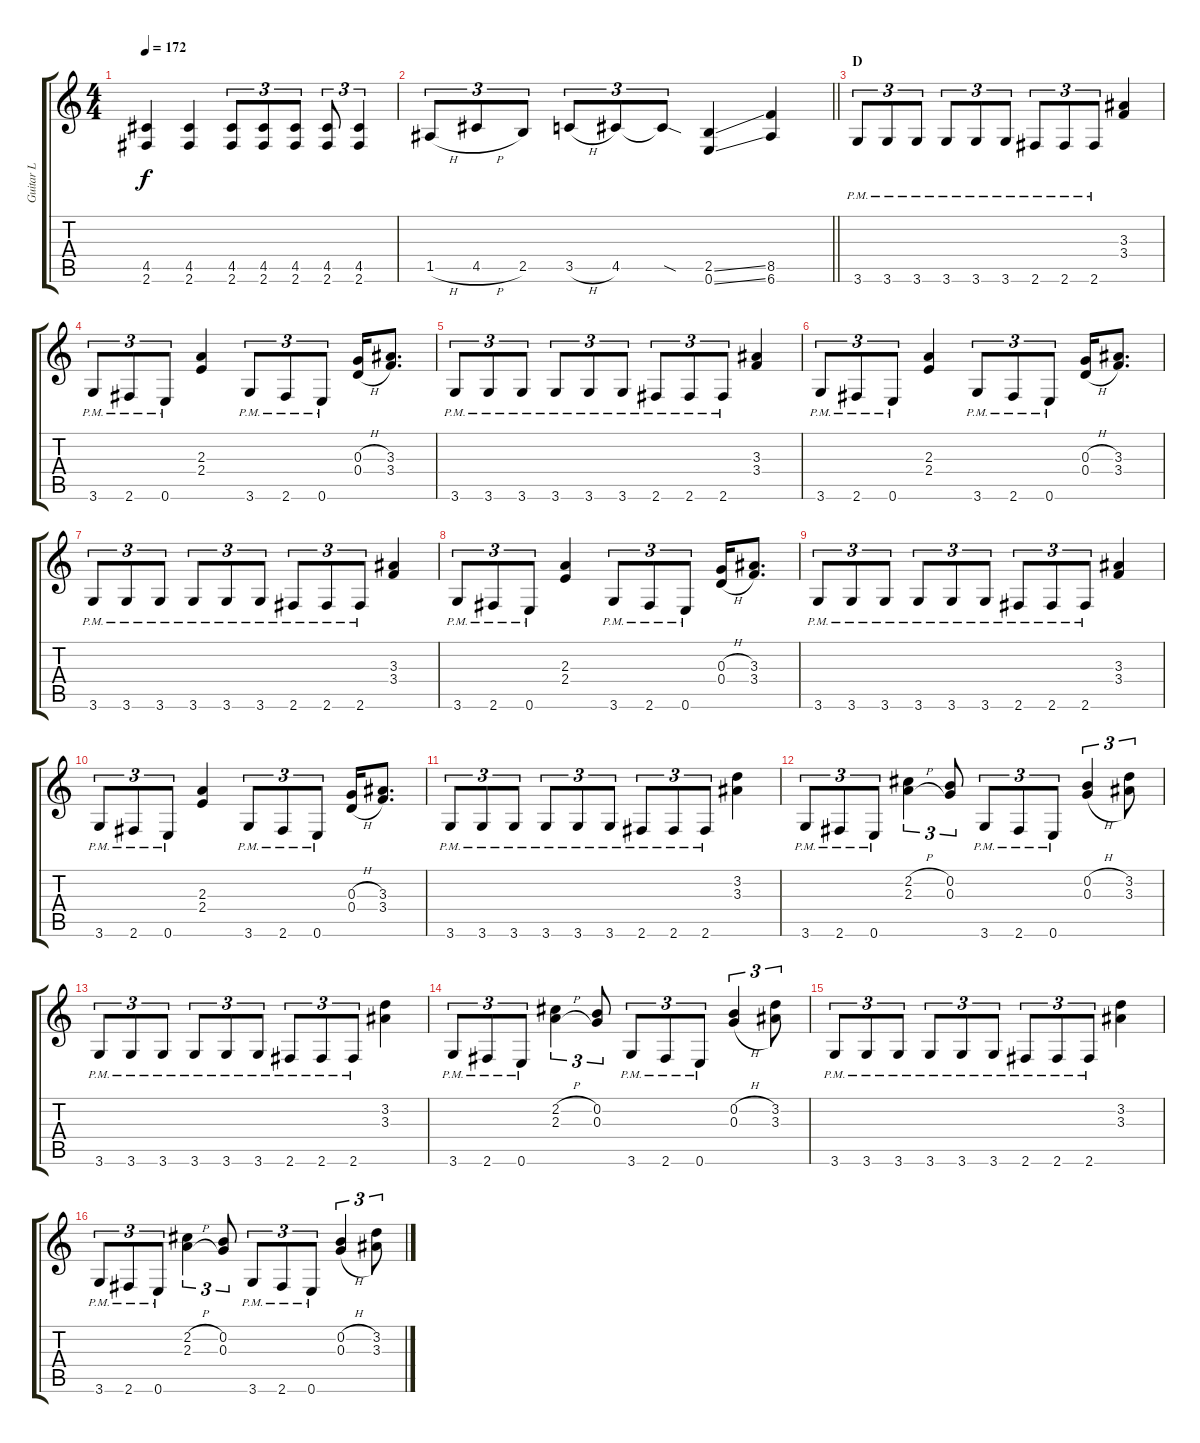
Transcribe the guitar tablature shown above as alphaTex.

\track ("Guitar L" "Guitar L") {instrument distortionguitar}
\staff {score tabs}
\tuning (E4 B3 G3 D3 A2 E2) {hide}
\ts (4 4)
\tempo 172
\clef g2
\ks c
(4.5 2.6).4{dy f} (4.5 2.6).4 (4.5 2.6).8{tu (3 2)} (4.5 2.6).8{tu (3 2)} (4.5 2.6).8{tu (3 2)} (4.5 2.6).8{tu (3 2)} (4.5 2.6).4{tu (3 2)} |
\barLineRight lightlight
1.5{h}.8{tu (3 2)} 4.5{h}.8{tu (3 2)} 2.5.8{tu (3 2)} 3.5{h}.8{tu (3 2)} 4.5.8{tu (3 2)} 4.5{sod t}.8{tu (3 2)} (2.5{ss} 0.6{ss}).4 (8.5 6.6).4 |
\section ("" "D")
3.6{pm}.8{tu (3 2)} 3.6{pm}.8{tu (3 2)} 3.6{pm}.8{tu (3 2)} 3.6{pm}.8{tu (3 2)} 3.6{pm}.8{tu (3 2)} 3.6{pm}.8{tu (3 2)} 2.6{pm}.8{tu (3 2)} 2.6{pm}.8{tu (3 2)} 2.6{pm}.8{tu (3 2)} (3.3 3.4).4 |
3.6{pm}.8{tu (3 2)} 2.6{pm}.8{tu (3 2)} 0.6{pm}.8{tu (3 2)} (2.3 2.4).4 3.6{pm}.8{tu (3 2)} 2.6{pm}.8{tu (3 2)} 0.6{pm}.8{tu (3 2)} (0.3{h} 0.4{h}).16 (3.3 3.4).8{d} |
3.6{pm}.8{tu (3 2)} 3.6{pm}.8{tu (3 2)} 3.6{pm}.8{tu (3 2)} 3.6{pm}.8{tu (3 2)} 3.6{pm}.8{tu (3 2)} 3.6{pm}.8{tu (3 2)} 2.6{pm}.8{tu (3 2)} 2.6{pm}.8{tu (3 2)} 2.6{pm}.8{tu (3 2)} (3.3 3.4).4 |
3.6{pm}.8{tu (3 2)} 2.6{pm}.8{tu (3 2)} 0.6{pm}.8{tu (3 2)} (2.3 2.4).4 3.6{pm}.8{tu (3 2)} 2.6{pm}.8{tu (3 2)} 0.6{pm}.8{tu (3 2)} (0.3{h} 0.4{h}).16 (3.3 3.4).8{d} |
3.6{pm}.8{tu (3 2)} 3.6{pm}.8{tu (3 2)} 3.6{pm}.8{tu (3 2)} 3.6{pm}.8{tu (3 2)} 3.6{pm}.8{tu (3 2)} 3.6{pm}.8{tu (3 2)} 2.6{pm}.8{tu (3 2)} 2.6{pm}.8{tu (3 2)} 2.6{pm}.8{tu (3 2)} (3.3 3.4).4 |
3.6{pm}.8{tu (3 2)} 2.6{pm}.8{tu (3 2)} 0.6{pm}.8{tu (3 2)} (2.3 2.4).4 3.6{pm}.8{tu (3 2)} 2.6{pm}.8{tu (3 2)} 0.6{pm}.8{tu (3 2)} (0.3{h} 0.4{h}).16 (3.3 3.4).8{d} |
3.6{pm}.8{tu (3 2)} 3.6{pm}.8{tu (3 2)} 3.6{pm}.8{tu (3 2)} 3.6{pm}.8{tu (3 2)} 3.6{pm}.8{tu (3 2)} 3.6{pm}.8{tu (3 2)} 2.6{pm}.8{tu (3 2)} 2.6{pm}.8{tu (3 2)} 2.6{pm}.8{tu (3 2)} (3.3 3.4).4 |
3.6{pm}.8{tu (3 2)} 2.6{pm}.8{tu (3 2)} 0.6{pm}.8{tu (3 2)} (2.3 2.4).4 3.6{pm}.8{tu (3 2)} 2.6{pm}.8{tu (3 2)} 0.6{pm}.8{tu (3 2)} (0.3{h} 0.4{h}).16 (3.3 3.4).8{d} |
3.6{pm}.8{tu (3 2)} 3.6{pm}.8{tu (3 2)} 3.6{pm}.8{tu (3 2)} 3.6{pm}.8{tu (3 2)} 3.6{pm}.8{tu (3 2)} 3.6{pm}.8{tu (3 2)} 2.6{pm}.8{tu (3 2)} 2.6{pm}.8{tu (3 2)} 2.6{pm}.8{tu (3 2)} (3.2 3.3).4 |
3.6{pm}.8{tu (3 2)} 2.6{pm}.8{tu (3 2)} 0.6{pm}.8{tu (3 2)} (2.2{h} 2.3{h}).4{tu (3 2)} (0.2 0.3).8{tu (3 2)} 3.6{pm}.8{tu (3 2)} 2.6{pm}.8{tu (3 2)} 0.6{pm}.8{tu (3 2)} (0.2{h} 0.3{h}).4{tu (3 2)} (3.2 3.3).8{tu (3 2)} |
3.6{pm}.8{tu (3 2)} 3.6{pm}.8{tu (3 2)} 3.6{pm}.8{tu (3 2)} 3.6{pm}.8{tu (3 2)} 3.6{pm}.8{tu (3 2)} 3.6{pm}.8{tu (3 2)} 2.6{pm}.8{tu (3 2)} 2.6{pm}.8{tu (3 2)} 2.6{pm}.8{tu (3 2)} (3.2 3.3).4 |
3.6{pm}.8{tu (3 2)} 2.6{pm}.8{tu (3 2)} 0.6{pm}.8{tu (3 2)} (2.2{h} 2.3{h}).4{tu (3 2)} (0.2 0.3).8{tu (3 2)} 3.6{pm}.8{tu (3 2)} 2.6{pm}.8{tu (3 2)} 0.6{pm}.8{tu (3 2)} (0.2{h} 0.3{h}).4{tu (3 2)} (3.2 3.3).8{tu (3 2)} |
3.6{pm}.8{tu (3 2)} 3.6{pm}.8{tu (3 2)} 3.6{pm}.8{tu (3 2)} 3.6{pm}.8{tu (3 2)} 3.6{pm}.8{tu (3 2)} 3.6{pm}.8{tu (3 2)} 2.6{pm}.8{tu (3 2)} 2.6{pm}.8{tu (3 2)} 2.6{pm}.8{tu (3 2)} (3.2 3.3).4 |
3.6{pm}.8{tu (3 2)} 2.6{pm}.8{tu (3 2)} 0.6{pm}.8{tu (3 2)} (2.2{h} 2.3{h}).4{tu (3 2)} (0.2 0.3).8{tu (3 2)} 3.6{pm}.8{tu (3 2)} 2.6{pm}.8{tu (3 2)} 0.6{pm}.8{tu (3 2)} (0.2{h} 0.3{h}).4{tu (3 2)} (3.2 3.3).8{tu (3 2)}
